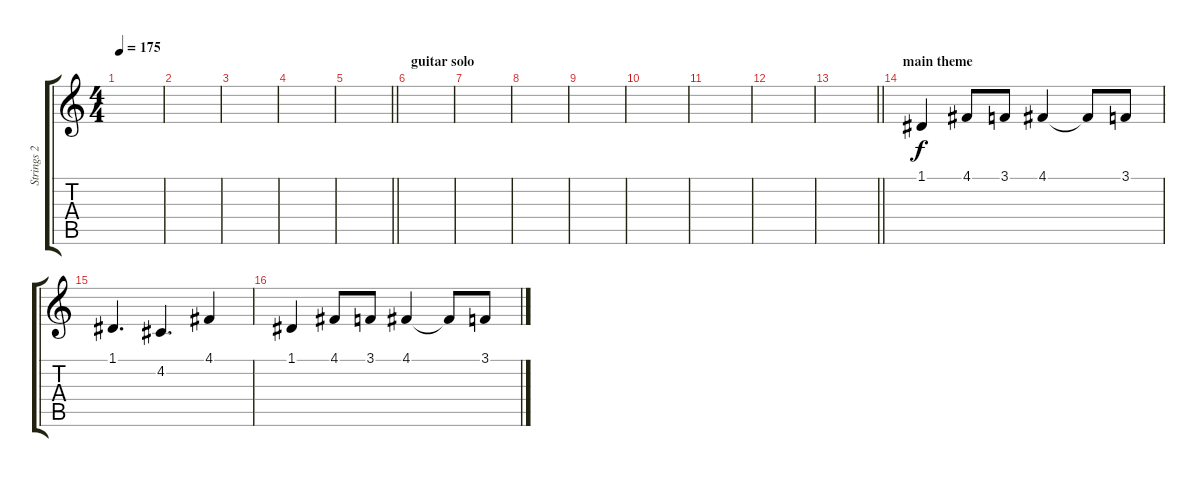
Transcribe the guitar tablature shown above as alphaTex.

\track ("Strings 2" "Strings 2") {instrument stringensemble1}
\staff {score tabs}
\tuning (D4 A3 F3 C3 G2 C2) {hide}
\ts (4 4)
\tempo 175
\clef g2
\ks c
|
|
|
|
\barLineRight lightlight
|
\section ("" "guitar solo")
|
|
|
|
|
|
|
\barLineRight lightlight
|
\section ("" "main theme")
1.1.4 4.1.8 3.1.8 4.1.4 4.1{t}.8 3.1.8 |
1.1.4{d} 4.2.4{d} 4.1.4 |
1.1.4 4.1.8 3.1.8 4.1.4 4.1{t}.8 3.1.8
